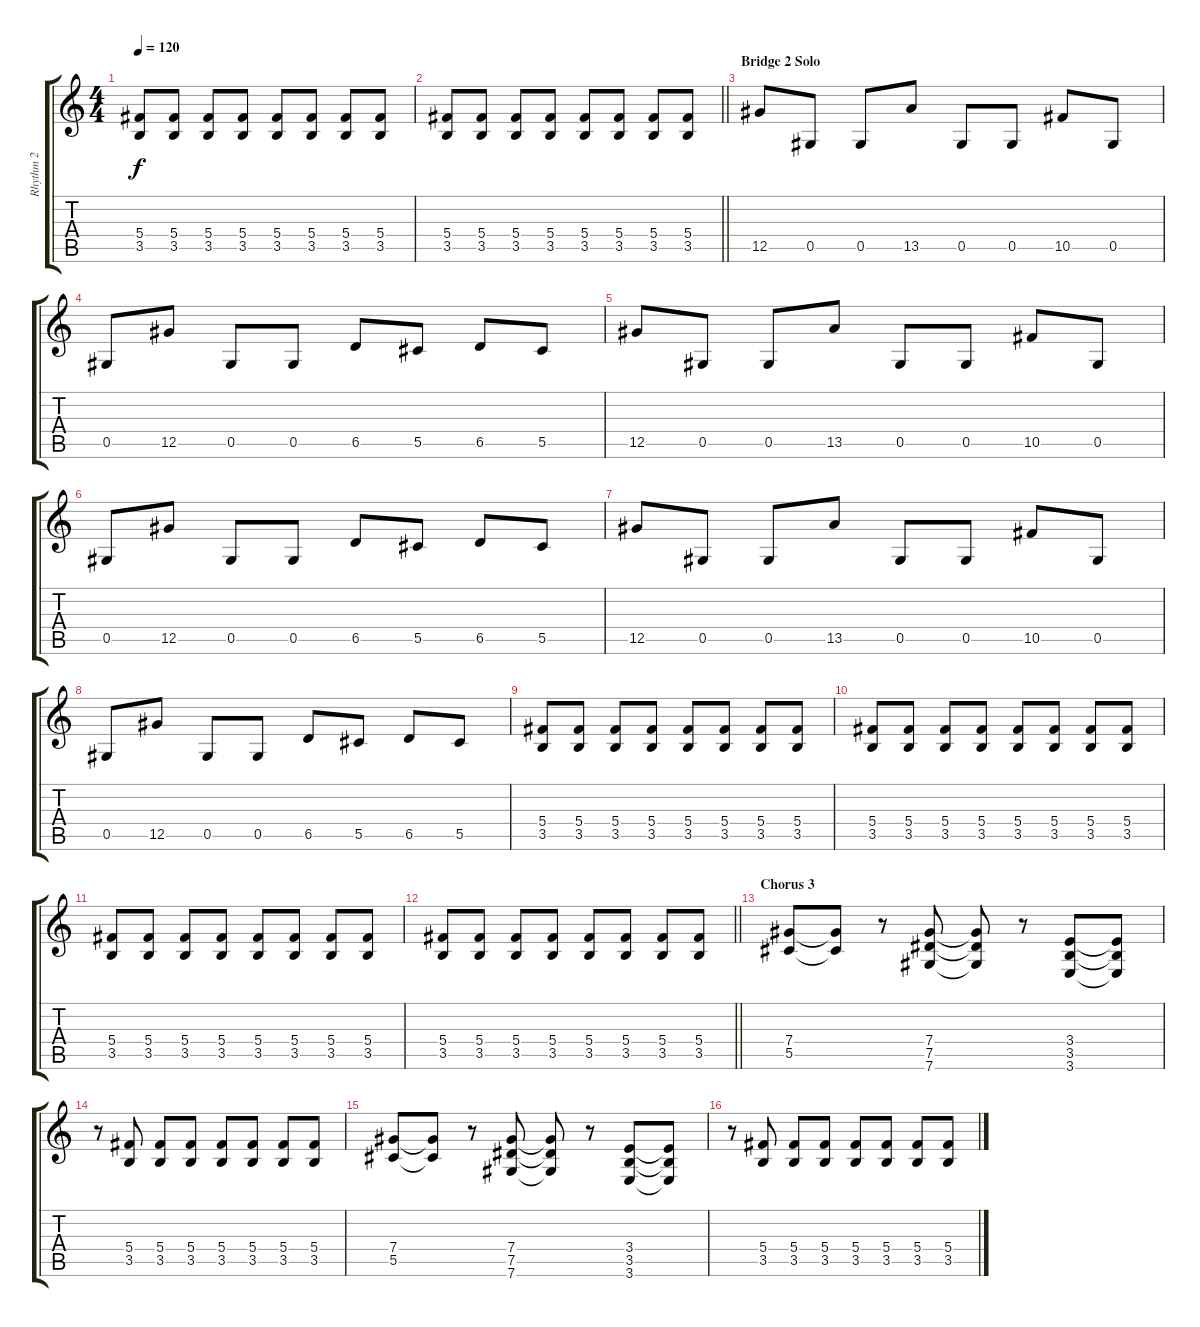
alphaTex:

\track ("Rhythm 2" "Rhythm 2") {instrument distortionguitar}
\staff {score tabs}
\tuning (Eb4 Bb3 Gb3 Db3 Ab2 Db2) {hide}
\ts (4 4)
\tempo 120
\clef g2
\ks c
(5.4 3.5).8{dy f} (5.4 3.5).8 (5.4 3.5).8 (5.4 3.5).8 (5.4 3.5).8 (5.4 3.5).8 (5.4 3.5).8 (5.4 3.5).8 |
\barLineRight lightlight
(5.4 3.5).8 (5.4 3.5).8 (5.4 3.5).8 (5.4 3.5).8 (5.4 3.5).8 (5.4 3.5).8 (5.4 3.5).8 (5.4 3.5).8 |
\section ("" "Bridge 2 Solo")
12.5.8 0.5.8 0.5.8 13.5.8 0.5.8 0.5.8 10.5.8 0.5.8 |
0.5.8 12.5.8 0.5.8 0.5.8 6.5.8 5.5.8 6.5.8 5.5.8 |
12.5.8 0.5.8 0.5.8 13.5.8 0.5.8 0.5.8 10.5.8 0.5.8 |
0.5.8 12.5.8 0.5.8 0.5.8 6.5.8 5.5.8 6.5.8 5.5.8 |
12.5.8 0.5.8 0.5.8 13.5.8 0.5.8 0.5.8 10.5.8 0.5.8 |
0.5.8 12.5.8 0.5.8 0.5.8 6.5.8 5.5.8 6.5.8 5.5.8 |
(5.4 3.5).8 (5.4 3.5).8 (5.4 3.5).8 (5.4 3.5).8 (5.4 3.5).8 (5.4 3.5).8 (5.4 3.5).8 (5.4 3.5).8 |
(5.4 3.5).8 (5.4 3.5).8 (5.4 3.5).8 (5.4 3.5).8 (5.4 3.5).8 (5.4 3.5).8 (5.4 3.5).8 (5.4 3.5).8 |
(5.4 3.5).8 (5.4 3.5).8 (5.4 3.5).8 (5.4 3.5).8 (5.4 3.5).8 (5.4 3.5).8 (5.4 3.5).8 (5.4 3.5).8 |
\barLineRight lightlight
(5.4 3.5).8 (5.4 3.5).8 (5.4 3.5).8 (5.4 3.5).8 (5.4 3.5).8 (5.4 3.5).8 (5.4 3.5).8 (5.4 3.5).8 |
\section ("" "Chorus 3")
(7.4 5.5).8 (7.4{t} 5.5{t}).8 r.8 (7.4 7.5 7.6).8 (7.4{t} 7.5{t} 7.6{t}).8 r.8 (3.4 3.5 3.6).8 (3.4{t} 3.5{t} 3.6{t}).8 |
r.8 (5.4 3.5).8 (5.4 3.5).8 (5.4 3.5).8 (5.4 3.5).8 (5.4 3.5).8 (5.4 3.5).8 (5.4 3.5).8 |
(7.4 5.5).8 (7.4{t} 5.5{t}).8 r.8 (7.4 7.5 7.6).8 (7.4{t} 7.5{t} 7.6{t}).8 r.8 (3.4 3.5 3.6).8 (3.4{t} 3.5{t} 3.6{t}).8 |
r.8 (5.4 3.5).8 (5.4 3.5).8 (5.4 3.5).8 (5.4 3.5).8 (5.4 3.5).8 (5.4 3.5).8 (5.4 3.5).8
